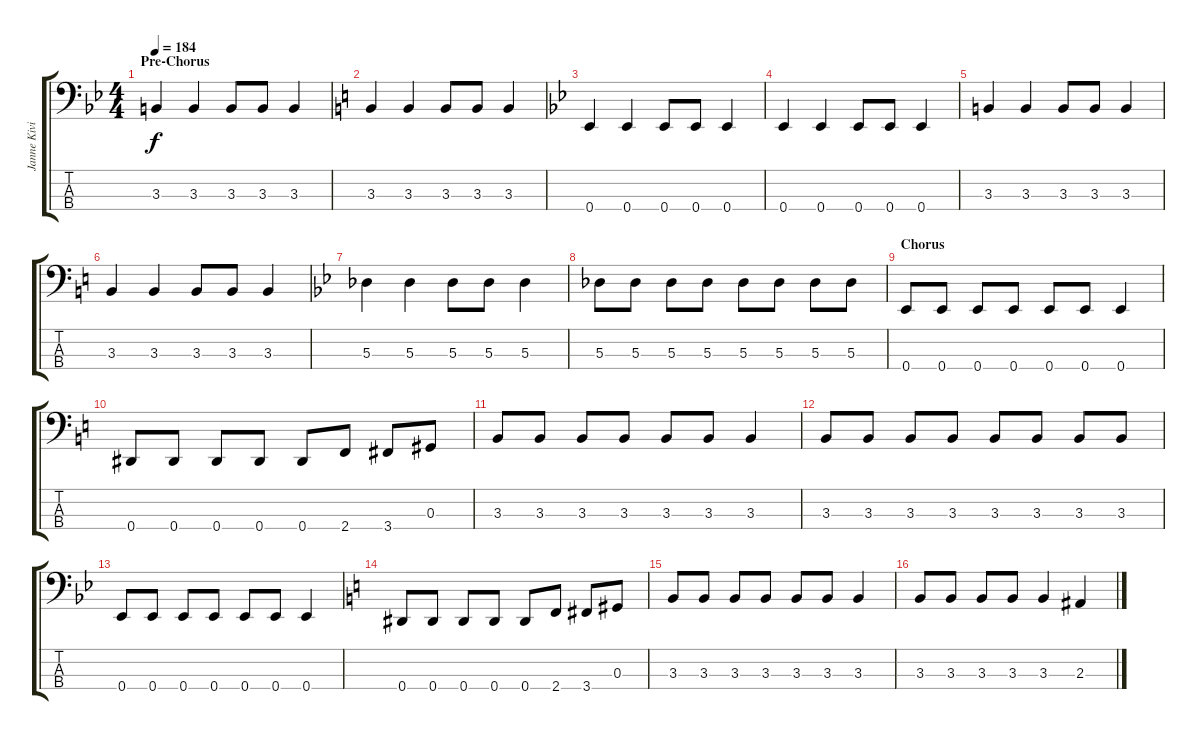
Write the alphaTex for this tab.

\track ("Janne Kivilahti - Bass" "Janne Kivi") {instrument electricbassfinger}
\staff {score tabs}
\tuning (Gb2 Db2 Ab1 Eb1) {hide}
\ts (4 4)
\section ("" "Pre-Chorus")
\tempo 184
\clef f4
\ks gminor
3.3.4{dy f} 3.3.4 3.3.8 3.3.8 3.3.4 |
\ks c
3.3.4 3.3.4 3.3.8 3.3.8 3.3.4 |
\ks gminor
0.4.4 0.4.4 0.4.8 0.4.8 0.4.4 |
0.4.4 0.4.4 0.4.8 0.4.8 0.4.4 |
3.3.4 3.3.4 3.3.8 3.3.8 3.3.4 |
\ks c
3.3.4 3.3.4 3.3.8 3.3.8 3.3.4 |
\ks gminor
5.3.4 5.3.4 5.3.8 5.3.8 5.3.4 |
5.3.8 5.3.8 5.3.8 5.3.8 5.3.8 5.3.8 5.3.8 5.3.8 |
\section ("" "Chorus")
0.4.8 0.4.8 0.4.8 0.4.8 0.4.8 0.4.8 0.4.4 |
\ks c
0.4.8 0.4.8 0.4.8 0.4.8 0.4.8 2.4.8 3.4.8 0.3.8 |
3.3.8 3.3.8 3.3.8 3.3.8 3.3.8 3.3.8 3.3.4 |
3.3.8 3.3.8 3.3.8 3.3.8 3.3.8 3.3.8 3.3.8 3.3.8 |
\ks gminor
0.4.8 0.4.8 0.4.8 0.4.8 0.4.8 0.4.8 0.4.4 |
\ks c
0.4.8 0.4.8 0.4.8 0.4.8 0.4.8 2.4.8 3.4.8 0.3.8 |
3.3.8 3.3.8 3.3.8 3.3.8 3.3.8 3.3.8 3.3.4 |
3.3.8 3.3.8 3.3.8 3.3.8 3.3.4 2.3.4
